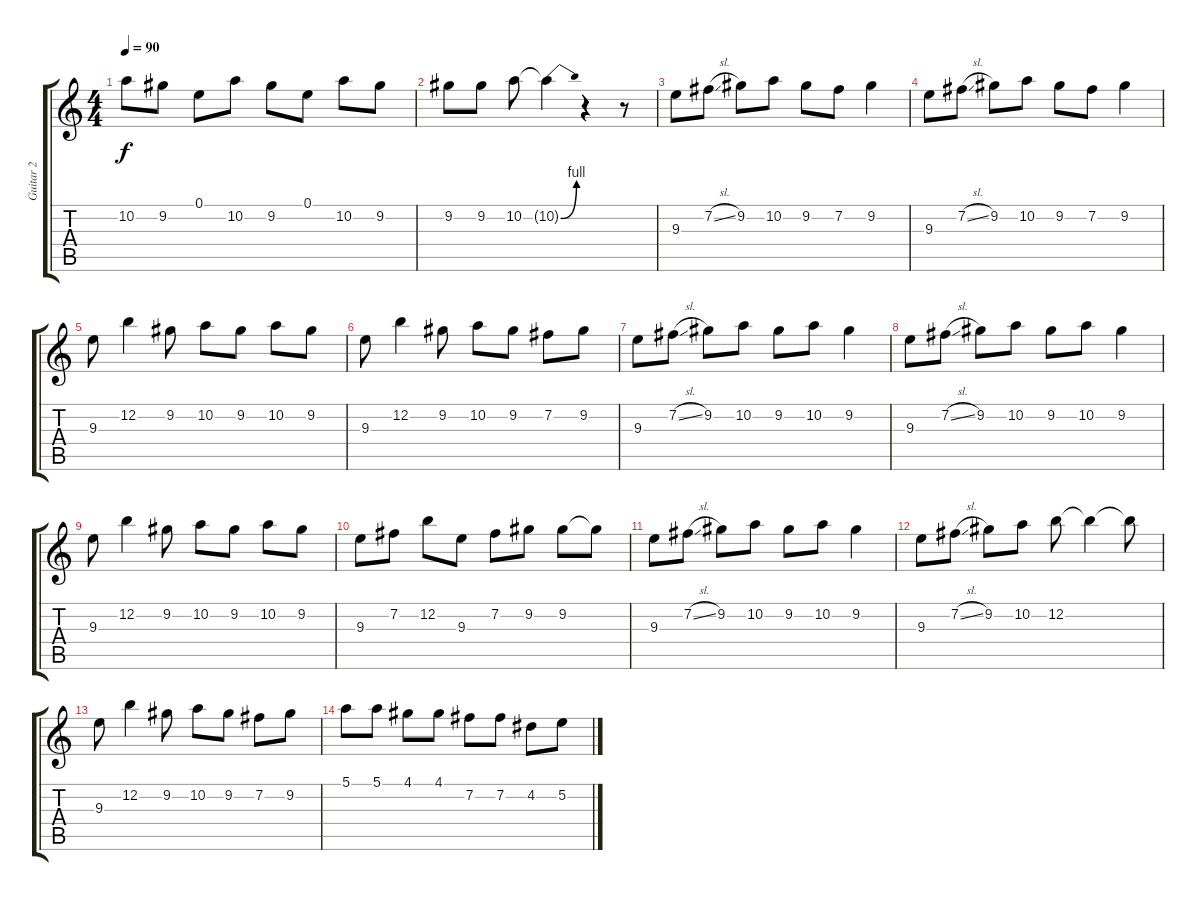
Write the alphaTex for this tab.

\track ("Guitar 2" "Guitar 2") {instrument electricguitarjazz}
\staff {score tabs}
\tuning (E4 B3 G3 D3 A2 E2) {hide}
\ts (4 4)
\tempo 90
\clef g2
\ks c
10.2.8{dy f} 9.2.8 0.1.8 10.2.8 9.2.8 0.1.8 10.2.8 9.2.8 |
9.2.8 9.2.8 10.2.8 10.2{be (bend 0 0 60 4) t}.4 r.4 r.8 |
9.3.8 7.2{sl}.8 9.2.8 10.2.8 9.2.8 7.2.8 9.2.4 |
9.3.8 7.2{sl}.8 9.2.8 10.2.8 9.2.8 7.2.8 9.2.4 |
9.3.8 12.2.4 9.2.8 10.2.8 9.2.8 10.2.8 9.2.8 |
9.3.8 12.2.4 9.2.8 10.2.8 9.2.8 7.2.8 9.2.8 |
9.3.8 7.2{sl}.8 9.2.8 10.2.8 9.2.8 10.2.8 9.2.4 |
9.3.8 7.2{sl}.8 9.2.8 10.2.8 9.2.8 10.2.8 9.2.4 |
9.3.8 12.2.4 9.2.8 10.2.8 9.2.8 10.2.8 9.2.8 |
9.3.8 7.2.8 12.2.8 9.3.8 7.2.8 9.2.8 9.2.8 9.2{t}.8 |
9.3.8 7.2{sl}.8 9.2.8 10.2.8 9.2.8 10.2.8 9.2.4 |
9.3.8 7.2{sl}.8 9.2.8 10.2.8 12.2.8 12.2{t}.4 12.2{t}.8 |
9.3.8 12.2.4 9.2.8 10.2.8 9.2.8 7.2.8 9.2.8 |
5.1.8 5.1.8 4.1.8 4.1.8 7.2.8 7.2.8 4.2.8 5.2.8
